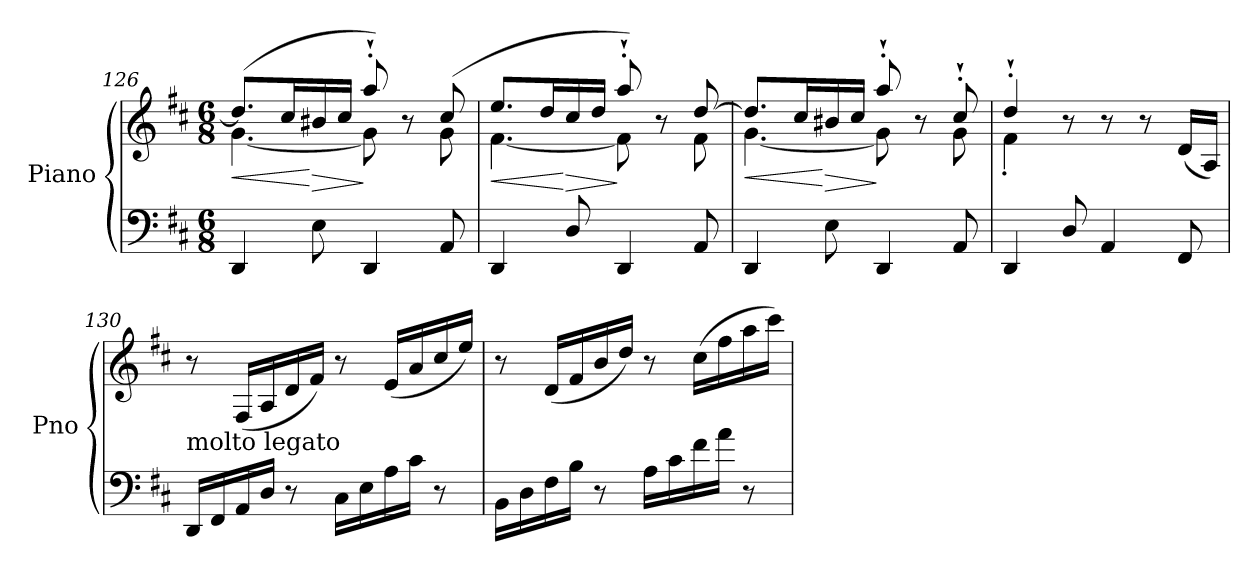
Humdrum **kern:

**kern	**kern	**dynam
*part1	*part1	*part1
*staff2	*staff1	*staff1/2
*I"Piano	*	*
*I'Pno	*	*
!!LO:LB:g=z
*clefF4	*clefG2	*
*k[f#c#]	*k[f#c#]	*
*D:	*D:	*
*M6/8	*M6/8	*
=126	=126	=126
!	!	!LO:HP:b
*	*^	*
4DD/	(>8.dd/L]	[4.g\	<
.	16cc#/L	.	.
!	!	!	!LO:HP:n=1:b
8E\	16b#X/	.	[ >
.	16cc#/JJ	.	.
4DD/	8aa'`/)	8g\]	]
.	8r	8ryy	.
8AA/	(>8cc#/	8g\	.
=127	=127	=127	=127
!	!	!	!LO:HP:b
4DD/	8.ee/L	[4.f#\	<
.	16dd/L	.	.
!	!	!	!LO:HP:n=1:b
8D/	16cc#/	.	[ >
.	16dd/JJ	.	.
4DD/	8aa'`/)	8f#\]	]
.	8r	8ryy	.
8AA/	[8dd/	8f#\	.
=128	=128	=128	=128
!	!	!	!LO:HP:b
4DD/	8.dd/L]	[4.g\	<
.	16cc#/L	.	.
!	!	!	!LO:HP:n=1:b
8E\	16b#X/	.	[ >
.	16cc#/JJ	.	.
4DD/	8aa'`/	8g\]	]
.	8r	8ryy	.
8AA/	8cc#'`/	8g\	.
=129	=129	=129	=129
4DD/	4dd'`/	4f#'\	.
8D/	8r	2ryy	.
4AA/	8r	.	.
.	8r	.	.
8FF#/	(>16d/LL	.	.
.	16A/JJ)	.	.
*	*v	*v	*
!!LO:LB:g=z
=130	=130	=130
!	!LO:TX:b:t=molto legato	!
16DD/LL	8r	.
16FF#/	.	.
16AA/	(<16F#/LL	.
16D/JJ	16A/	.
8r	16d/	.
.	16f#/JJ)	.
16C#\LL	8r	.
16E\	.	.
16A\	(<16e/LL	.
16c#\JJ	16a/	.
8r	16cc#/	.
.	16ee/JJ)	.
=131	=131	=131
16BB\LL	8r	.
16D\	.	.
16F#\	(<16d/LL	.
16B\JJ	16f#/	.
8r	16b/	.
.	16dd/JJ)	.
16A\LL	8r	.
16c#\	.	.
16f#\	(>16cc#\LL	.
16a\JJ	16ff#\	.
8r	16aa\	.
.	16ccc#\JJ)	.
=	=	=
*-	*-	*-
